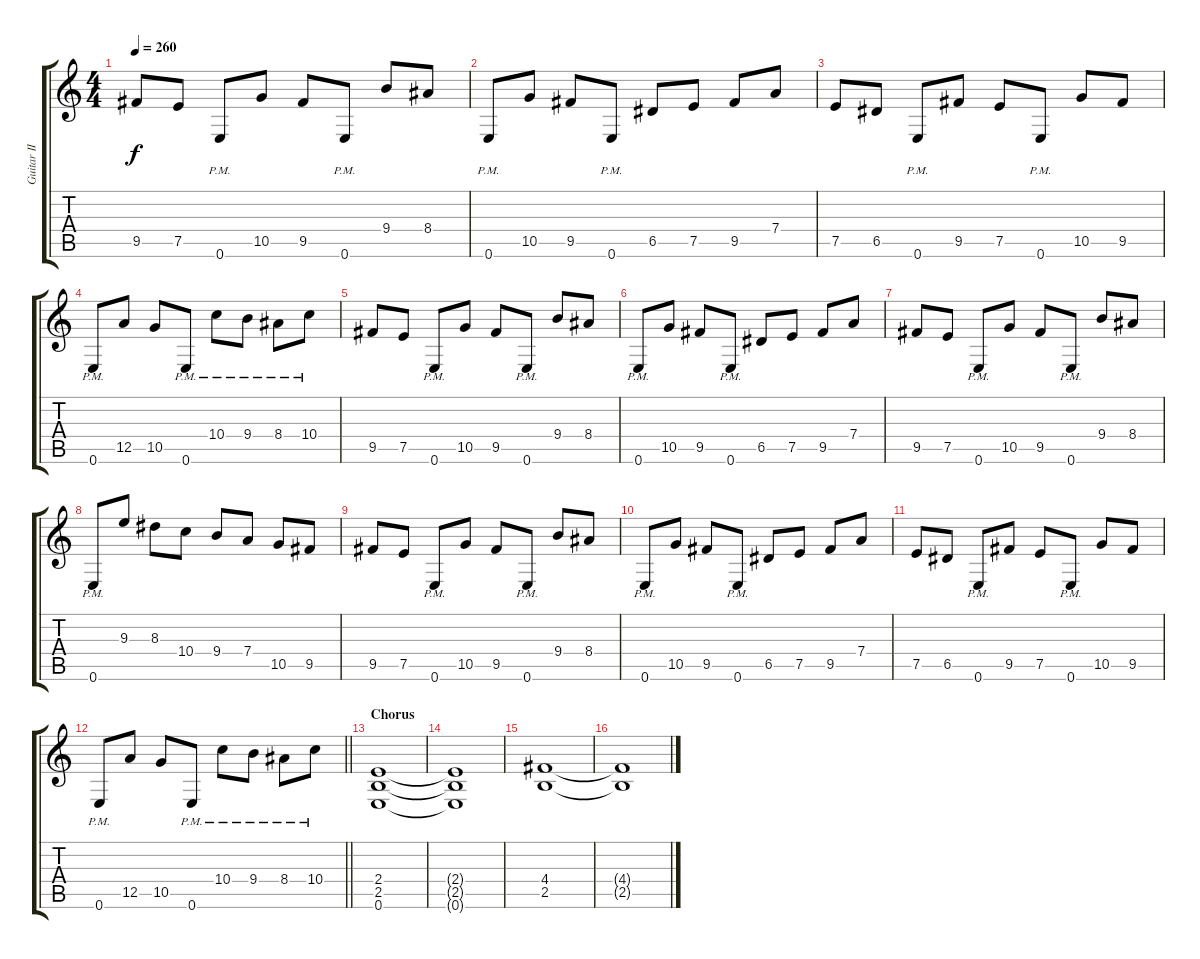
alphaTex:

\track ("Guitar II" "Guitar II") {instrument overdrivenguitar}
\staff {score tabs}
\tuning (E4 B3 G3 D3 A2 E2) {hide}
\ts (4 4)
\tempo 260
\clef g2
\ks c
9.5.8{dy f} 7.5.8 0.6{pm}.8 10.5.8 9.5.8 0.6{pm}.8 9.4.8 8.4.8 |
0.6{pm}.8 10.5.8 9.5.8 0.6{pm}.8 6.5.8 7.5.8 9.5.8 7.4.8 |
7.5.8 6.5.8 0.6{pm}.8 9.5.8 7.5.8 0.6{pm}.8 10.5.8 9.5.8 |
0.6{pm}.8 12.5.8 10.5.8 0.6{pm}.8 10.4{pm}.8 9.4{pm}.8 8.4{pm}.8 10.4{pm}.8 |
9.5.8 7.5.8 0.6{pm}.8 10.5.8 9.5.8 0.6{pm}.8 9.4.8 8.4.8 |
0.6{pm}.8 10.5.8 9.5.8 0.6{pm}.8 6.5.8 7.5.8 9.5.8 7.4.8 |
9.5.8 7.5.8 0.6{pm}.8 10.5.8 9.5.8 0.6{pm}.8 9.4.8 8.4.8 |
0.6{pm}.8 9.3.8 8.3.8 10.4.8 9.4.8 7.4.8 10.5.8 9.5.8 |
9.5.8 7.5.8 0.6{pm}.8 10.5.8 9.5.8 0.6{pm}.8 9.4.8 8.4.8 |
0.6{pm}.8 10.5.8 9.5.8 0.6{pm}.8 6.5.8 7.5.8 9.5.8 7.4.8 |
7.5.8 6.5.8 0.6{pm}.8 9.5.8 7.5.8 0.6{pm}.8 10.5.8 9.5.8 |
\barLineRight lightlight
0.6{pm}.8 12.5.8 10.5.8 0.6{pm}.8 10.4{pm}.8 9.4{pm}.8 8.4{pm}.8 10.4{pm}.8 |
\section ("" "Chorus")
(2.4 2.5 0.6).1 |
(2.4{t} 2.5{t} 0.6{t}).1 |
(4.4 2.5).1 |
(4.4{t} 2.5{t}).1
